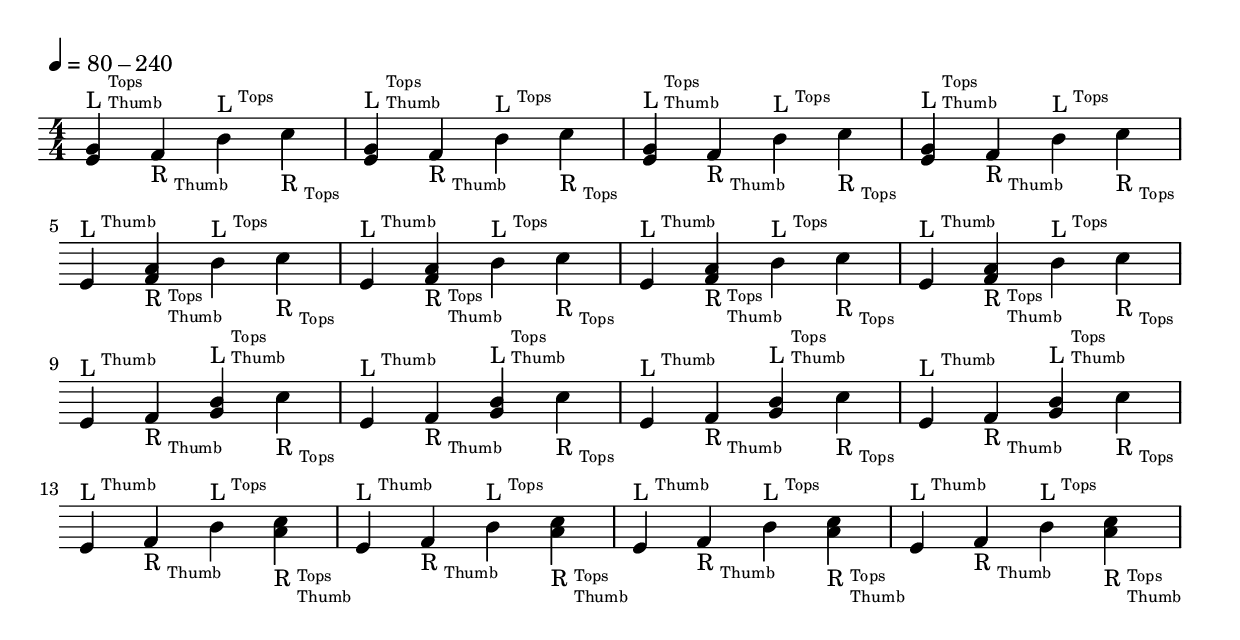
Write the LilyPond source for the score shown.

\version "2.24.1"
\include "../global.ly"

\layout {
  indent = -3.5
}

\relative {
  \defaultScoreSettings
  \tempo 4 = 80 - 240
  \time 4/4

  \repeat unfold 4 { <e' g>4^\LBothTop      f_\RThumbBtm     b^\LTopsTop     c_\RTopsBtm } \break
  \repeat unfold 4 {     e,4^\LThumbTop <f a>_\RBothBtm      b^\LTopsTop     c_\RTopsBtm } \break
  \repeat unfold 4 {     e,4^\LThumbTop     f_\RThumbBtm <b g>^\LBothTop     c_\RTopsBtm } \break
  \repeat unfold 4 {     e,4^\LThumbTop     f_\RThumbBtm     b^\LTopsTop <c a>_\RBothBtm } \break
}